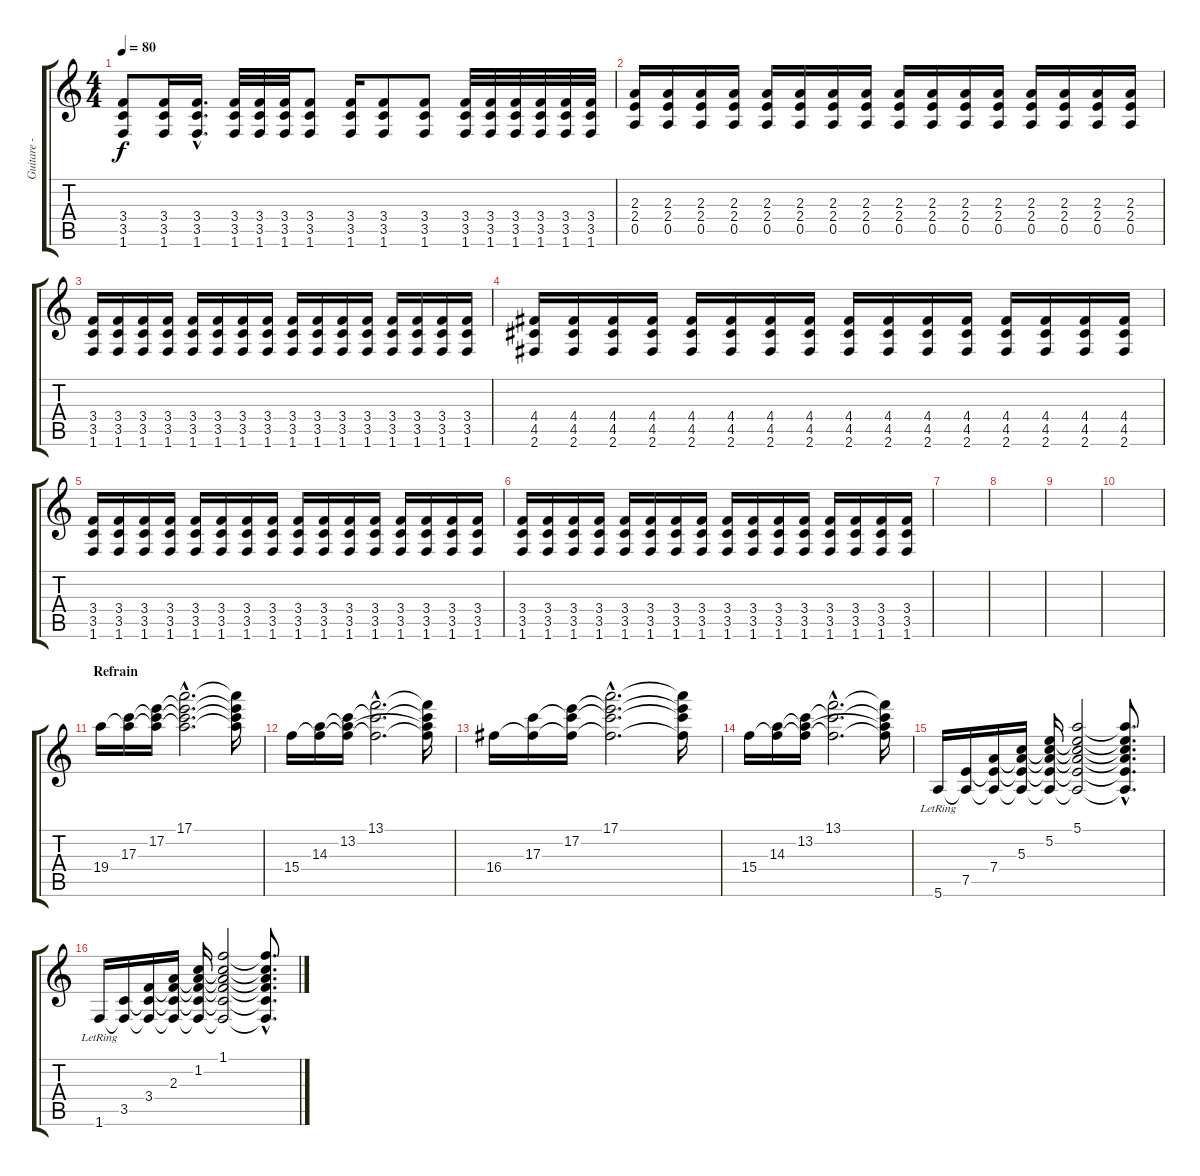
\track ("Guitare - Leny" "Guitare - ") {instrument overdrivenguitar}
\staff {score tabs}
\tuning (E4 B3 G3 D3 A2 E2) {hide}
\ts (4 4)
\tempo 80
\clef g2
\ks c
(3.4 3.5 1.6).8{dy f} (3.4 3.5 1.6).16 (3.4{hac} 3.5{hac} 1.6{hac}).16{d} (3.4 3.5 1.6).32 (3.4 3.5 1.6).32 (3.4 3.5 1.6).32 (3.4 3.5 1.6).8 (3.4 3.5 1.6).16 (3.4 3.5 1.6).8 (3.4 3.5 1.6).8 (3.4 3.5 1.6).32 (3.4 3.5 1.6).32 (3.4 3.5 1.6).32 (3.4 3.5 1.6).32 (3.4 3.5 1.6).32 (3.4 3.5 1.6).32 |
(2.3 2.4 0.5).16 (2.3 2.4 0.5).16 (2.3 2.4 0.5).16 (2.3 2.4 0.5).16 (2.3 2.4 0.5).16 (2.3 2.4 0.5).16 (2.3 2.4 0.5).16 (2.3 2.4 0.5).16 (2.3 2.4 0.5).16 (2.3 2.4 0.5).16 (2.3 2.4 0.5).16 (2.3 2.4 0.5).16 (2.3 2.4 0.5).16 (2.3 2.4 0.5).16 (2.3 2.4 0.5).16 (2.3 2.4 0.5).16 |
(3.4 3.5 1.6).16 (3.4 3.5 1.6).16 (3.4 3.5 1.6).16 (3.4 3.5 1.6).16 (3.4 3.5 1.6).16 (3.4 3.5 1.6).16 (3.4 3.5 1.6).16 (3.4 3.5 1.6).16 (3.4 3.5 1.6).16 (3.4 3.5 1.6).16 (3.4 3.5 1.6).16 (3.4 3.5 1.6).16 (3.4 3.5 1.6).16 (3.4 3.5 1.6).16 (3.4 3.5 1.6).16 (3.4 3.5 1.6).16 |
(4.4 4.5 2.6).16 (4.4 4.5 2.6).16 (4.4 4.5 2.6).16 (4.4 4.5 2.6).16 (4.4 4.5 2.6).16 (4.4 4.5 2.6).16 (4.4 4.5 2.6).16 (4.4 4.5 2.6).16 (4.4 4.5 2.6).16 (4.4 4.5 2.6).16 (4.4 4.5 2.6).16 (4.4 4.5 2.6).16 (4.4 4.5 2.6).16 (4.4 4.5 2.6).16 (4.4 4.5 2.6).16 (4.4 4.5 2.6).16 |
(3.4 3.5 1.6).16 (3.4 3.5 1.6).16 (3.4 3.5 1.6).16 (3.4 3.5 1.6).16 (3.4 3.5 1.6).16 (3.4 3.5 1.6).16 (3.4 3.5 1.6).16 (3.4 3.5 1.6).16 (3.4 3.5 1.6).16 (3.4 3.5 1.6).16 (3.4 3.5 1.6).16 (3.4 3.5 1.6).16 (3.4 3.5 1.6).16 (3.4 3.5 1.6).16 (3.4 3.5 1.6).16 (3.4 3.5 1.6).16 |
(3.4 3.5 1.6).16 (3.4 3.5 1.6).16 (3.4 3.5 1.6).16 (3.4 3.5 1.6).16 (3.4 3.5 1.6).16 (3.4 3.5 1.6).16 (3.4 3.5 1.6).16 (3.4 3.5 1.6).16 (3.4 3.5 1.6).16 (3.4 3.5 1.6).16 (3.4 3.5 1.6).16 (3.4 3.5 1.6).16 (3.4 3.5 1.6).16 (3.4 3.5 1.6).16 (3.4 3.5 1.6).16 (3.4 3.5 1.6).16 |
|
|
|
|
\section ("" "Refrain")
19.4.16 (17.3 19.4{t}).16 (17.2 17.3{t} 19.4{t}).16 (17.1{hac} 17.2{hac t} 17.3{hac t} 19.4{hac t}).2{d} (17.1{t} 17.2{t} 17.3{t} 19.4{t}).16 |
15.4.16 (14.3 15.4{t}).16 (13.2 14.3{t} 15.4{t}).16 (13.1{hac} 13.2{hac t} 15.4{hac t}).2{d} (13.1{t} 13.2{t} 14.3{t} 15.4{t}).16 |
16.4.16 (17.3 16.4{t}).16 (17.2 17.3{t} 16.4{t}).16 (17.1{hac} 17.2{hac t} 17.3{hac t} 16.4{hac t}).2{d} (17.1{t} 17.2{t} 17.3{t} 16.4{t}).16 |
15.4.16 (14.3 15.4{t}).16 (13.2 14.3{t} 15.4{t}).16 (13.1{hac} 13.2{hac t} 15.4{hac t}).2{d} (13.1{t} 13.2{t} 14.3{t} 15.4{t}).16 |
5.6{lr}.16{instrument guitarharmonics} (7.5 5.6{t}).16 (7.4 7.5{t} 5.6{t}).16 (5.3 7.4{t} 7.5{t} 5.6{t}).16 (5.2 5.3{t} 7.4{t} 7.5{t} 5.6{t}).16 (5.1 5.2{t} 5.3{t} 7.4{t} 7.5{t} 5.6{t}).2 (5.1{hac t} 5.2{hac t} 5.3{hac t} 7.4{hac t} 7.5{hac t} 5.6{hac t}).8{d} |
1.6{lr}.16{instrument guitarharmonics} (3.5 1.6{t}).16 (3.4 3.5{t} 1.6{t}).16 (2.3 3.4{t} 3.5{t} 1.6{t}).16 (1.2 2.3{t} 3.4{t} 3.5{t} 1.6{t}).16 (1.1 1.2{t} 2.3{t} 3.4{t} 3.5{t} 1.6{t}).2 (1.1{hac t} 1.2{hac t} 2.3{hac t} 3.4{hac t} 3.5{hac t} 1.6{hac t}).8{d}
